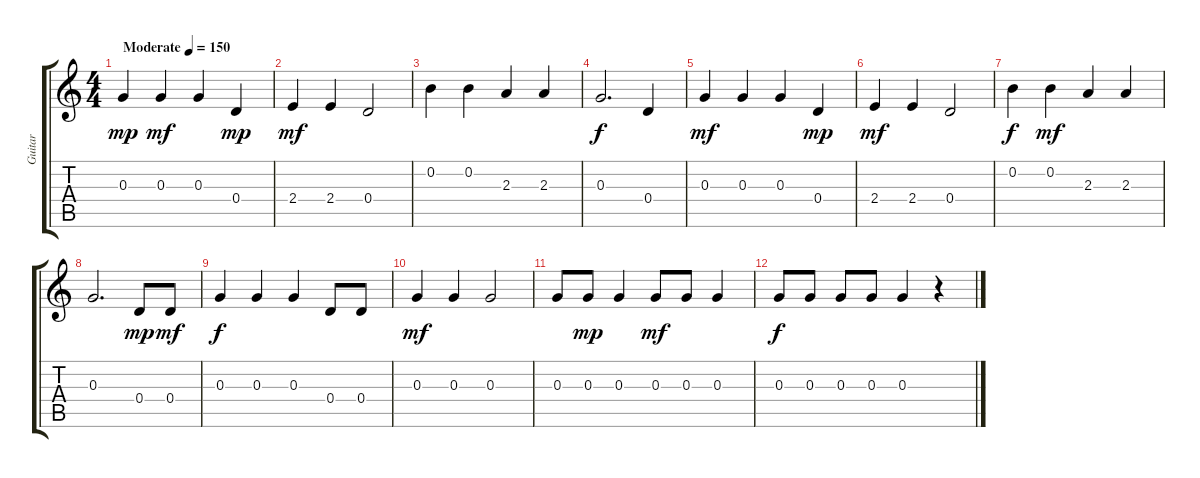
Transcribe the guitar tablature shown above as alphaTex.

\track ("Guitar" "Guitar") {instrument acousticguitarnylon}
\staff {score tabs}
\tuning (E4 B3 G3 D3 A2 E2) {hide}
\ts (4 4)
\tempo (150 "Moderate")
\clef g2
\ks c
0.3.4{dy mp instrument acousticguitarnylon} 0.3.4{dy mf} 0.3.4 0.4.4{dy mp} |
2.4.4{dy mf} 2.4.4 0.4.2 |
0.2.4 0.2.4 2.3.4 2.3.4 |
0.3.2{d dy f} 0.4.4 |
0.3.4{dy mf} 0.3.4 0.3.4 0.4.4{dy mp} |
2.4.4{dy mf} 2.4.4 0.4.2 |
0.2.4{dy f} 0.2.4{dy mf} 2.3.4 2.3.4 |
0.3.2{d} 0.4.8{dy mp} 0.4.8{dy mf} |
0.3.4{dy f} 0.3.4 0.3.4 0.4.8 0.4.8 |
0.3.4{dy mf} 0.3.4 0.3.2 |
0.3.8 0.3.8{dy mp} 0.3.4 0.3.8{dy mf} 0.3.8 0.3.4 |
0.3.8{dy f} 0.3.8 0.3.8 0.3.8 0.3.4 r.4
